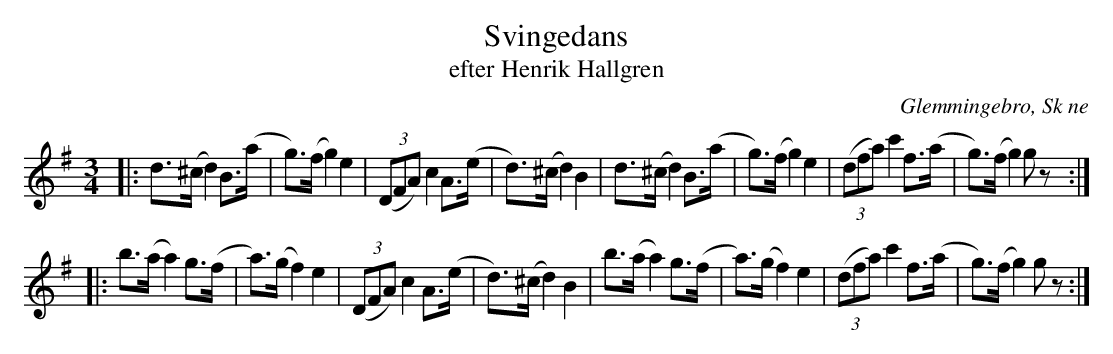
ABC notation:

X:1
T:Svingedans
T:efter Henrik Hallgren
O:Glemmingebro, Sk ne
M:3/4
L:1/8
K:G
|: d>(^c d2) B>(a | g)>(f g2) e2 | (3(DFA) c2 A>(e | d)>(^c d2) B2 | d>(^c d2) B>(a | g)>(f g2) e2 | (3(dfa) c'2 f>(a | g)>(f  g2)  gz :|
|: b>(a a2) g>(f | a)>(g f2) e2 | (3(DFA) c2 A>(e | d)>(^c d2) B2 |b>(a a2) g>(f | a)>(g f2) e2 | (3(dfa) c'2 f>(a | g)>(f  g2)  gz  :|
